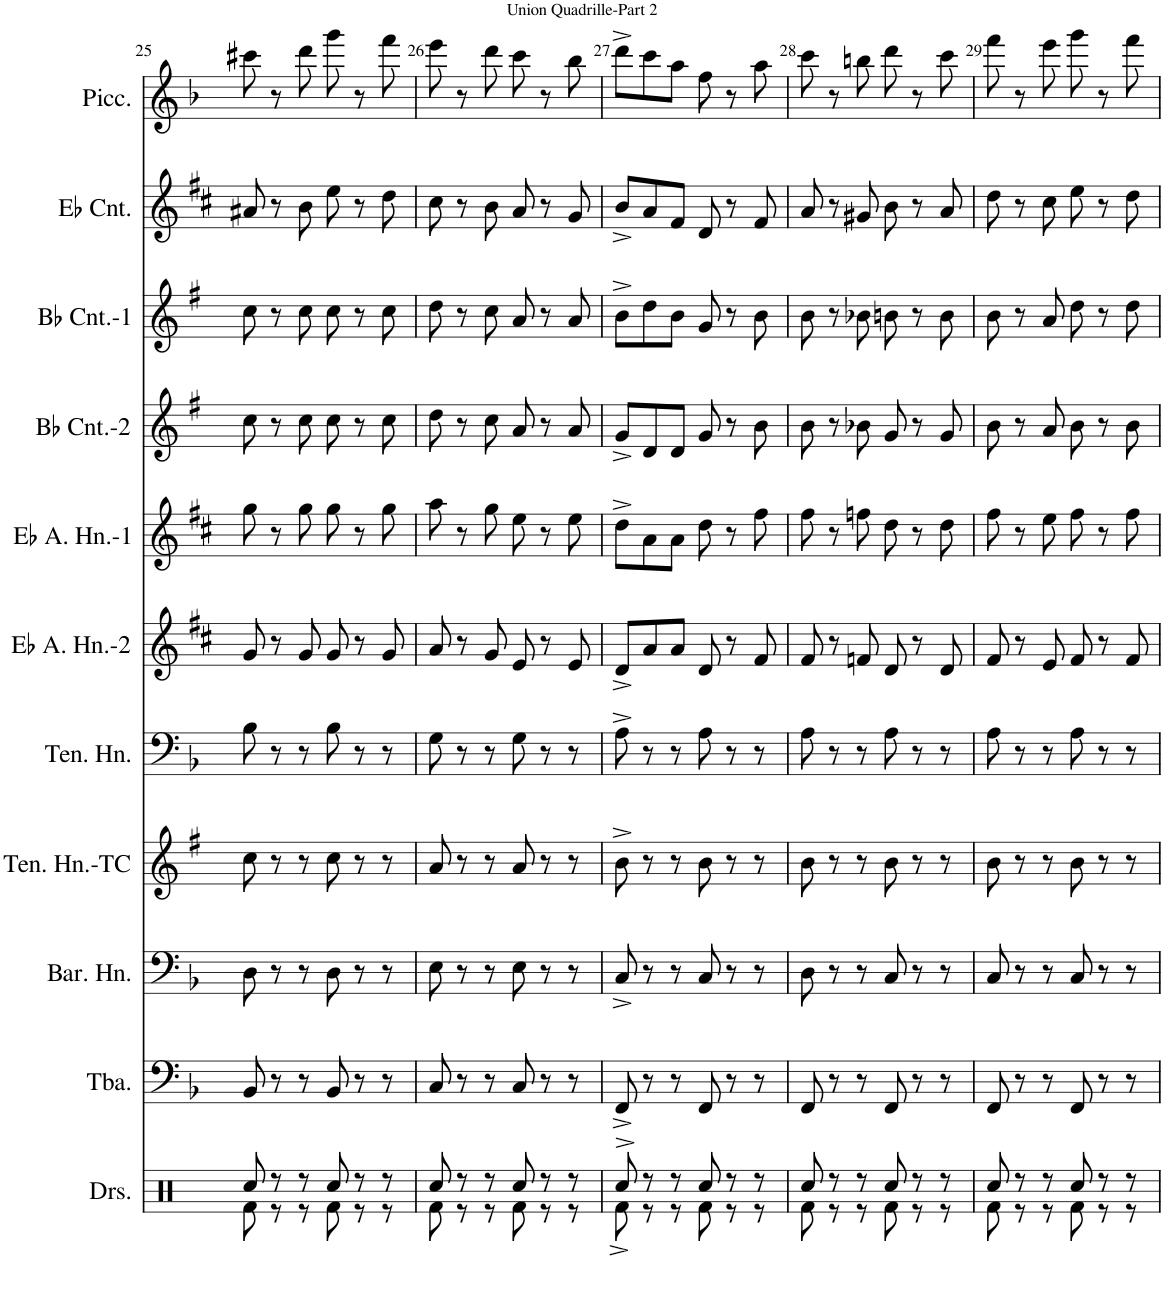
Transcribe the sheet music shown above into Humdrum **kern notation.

**kern	**kern	**kern	**kern	**kern	**kern	**kern	**kern	**kern	**kern	**kern
*part11	*part10	*part9	*part8	*part7	*part6	*part5	*part4	*part3	*part2	*part1
*staff11	*staff10	*staff9	*staff8	*staff7	*staff6	*staff5	*staff4	*staff3	*staff2	*staff1
*I"Drums	*I"Tuba	*I"Baritone Horn	*I"Tenor Horn-TC	*I"Tenor Horn	*I"Eb Alto Horn-2	*I"Eb Alto Horn-1	*I"Bb Cornet-2	*I"Bb Cornet-1	*I"Eb Cornet	*I"Piccolo
*I'Drs.	*I'Tba.	*I'Bar. Hn.	*I'Ten. Hn.-TC	*I'Ten. Hn.	*I'Eb A. Hn.-2	*I'Eb A. Hn.-1	*I'Bb Cnt.-2	*I'Bb Cnt.-1	*I'Eb Cnt.	*I'Picc.
!!LO:PB:g=z
*clefX	*clefF4	*clefF4	*clefG2	*clefF4	*clefG2	*clefG2	*clefG2	*clefG2	*clefG2	*clefG2
*	*	*Trd4c7	*Trd8c14	*Trd4c7	*Trd5c9	*Trd5c9	*Trd1c2	*Trd1c2	*Trd-2c-3	*Trd-7c-12
*k[]	*k[b-]	*k[b-]	*k[f#]	*k[b-]	*k[f#c#]	*k[f#c#]	*k[f#]	*k[f#]	*k[f#c#]	*k[b-]
*M6/8	*M6/8	*M6/8	*M6/8	*M6/8	*M6/8	*M6/8	*M6/8	*M6/8	*M6/8	*M6/8
=25	=25	=25	=25	=25	=25	=25	=25	=25	=25	=25
*^	*	*	*	*	*	*	*	*	*	*
8Rcc/	8Rf\	8BB-/	8D\	8cc\	8B-\	8g/	8gg\	8cc\	8cc\	8a#X/	8ccc#X\
8r	8r	8r	8r	8r	8r	8r	8r	8r	8r	8r	8r
8r	8r	8r	8r	8r	8r	8g/	8gg\	8cc\	8cc\	8b\	8ddd\
8Rcc/	8Rf\	8BB-/	8D\	8cc\	8B-\	8g/	8gg\	8cc\	8cc\	8ee\	8ggg\
8r	8r	8r	8r	8r	8r	8r	8r	8r	8r	8r	8r
8r	8r	8r	8r	8r	8r	8g/	8gg\	8cc\	8cc\	8dd\	8fff\
=26	=26	=26	=26	=26	=26	=26	=26	=26	=26	=26	=26
8Rcc/	8Rf\	8C/	8E\	8a/	8G\	8a/	8aa\	8dd\	8dd\	8cc#\	8eee\
8r	8r	8r	8r	8r	8r	8r	8r	8r	8r	8r	8r
8r	8r	8r	8r	8r	8r	8g/	8gg\	8cc\	8cc\	8b\	8ddd\
8Rcc/	8Rf\	8C/	8E\	8a/	8G\	8e/	8ee\	8a/	8a/	8a/	8ccc\
8r	8r	8r	8r	8r	8r	8r	8r	8r	8r	8r	8r
8r	8r	8r	8r	8r	8r	8e/	8ee\	8a/	8a/	8g/	8bb-\
=27	=27	=27	=27	=27	=27	=27	=27	=27	=27	=27	=27
8Rcc^/	8Rf^\	8FF^/	8C^/	8b^\	8A^\	8d^/L	8dd^\L	8g^/L	8b^\L	8b^/L	8ddd^\L
8r	8r	8r	8r	8r	8r	8a/	8a\	8d/	8dd\	8a/	8ccc\
8r	8r	8r	8r	8r	8r	8a/J	8a\J	8d/J	8b\J	8f#/J	8aa\J
8Rcc/	8Rf\	8FF/	8C/	8b\	8A\	8d/	8dd\	8g/	8g/	8d/	8ff\
8r	8r	8r	8r	8r	8r	8r	8r	8r	8r	8r	8r
8r	8r	8r	8r	8r	8r	8f#/	8ff#\	8b\	8b\	8f#/	8aa\
=28	=28	=28	=28	=28	=28	=28	=28	=28	=28	=28	=28
8Rcc/	8Rf\	8FF/	8D\	8b\	8A\	8f#/	8ff#\	8b\	8b\	8a/	8ccc\
8r	8r	8r	8r	8r	8r	8r	8r	8r	8r	8r	8r
8r	8r	8r	8r	8r	8r	8fn/	8ffn\	8b-X\	8b-X\	8g#X/	8bbn\
8Rcc/	8Rf\	8FF/	8C/	8b\	8A\	8d/	8dd\	8g/	8bn\	8b\	8ddd\
8r	8r	8r	8r	8r	8r	8r	8r	8r	8r	8r	8r
8r	8r	8r	8r	8r	8r	8d/	8dd\	8g/	8b\	8a/	8ccc\
=29	=29	=29	=29	=29	=29	=29	=29	=29	=29	=29	=29
8Rcc/	8Rf\	8FF/	8C/	8b\	8A\	8f#/	8ff#\	8b\	8b\	8dd\	8fff\
8r	8r	8r	8r	8r	8r	8r	8r	8r	8r	8r	8r
8r	8r	8r	8r	8r	8r	8e/	8ee\	8a/	8a/	8cc#\	8eee\
8Rcc/	8Rf\	8FF/	8C/	8b\	8A\	8f#/	8ff#\	8b\	8dd\	8ee\	8ggg\
8r	8r	8r	8r	8r	8r	8r	8r	8r	8r	8r	8r
8r	8r	8r	8r	8r	8r	8f#/	8ff#\	8b\	8dd\	8dd\	8fff\
*v	*v	*	*	*	*	*	*	*	*	*	*
=	=	=	=	=	=	=	=	=	=	=
*-	*-	*-	*-	*-	*-	*-	*-	*-	*-	*-
